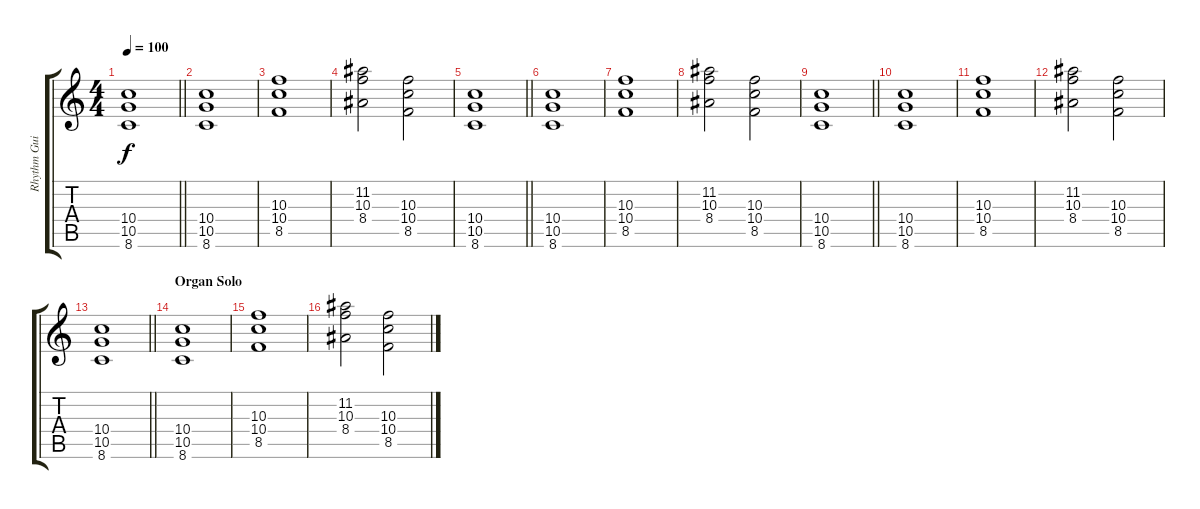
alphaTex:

\track ("Rhythm Guitar" "Rhythm Gui") {instrument distortionguitar}
\staff {score tabs}
\tuning (E4 B3 G3 D3 A2 E2) {hide}
\ts (4 4)
\tempo 100
\clef g2
\barLineRight lightlight
\ks c
(10.4 10.5 8.6).1{dy f} |
(10.4 10.5 8.6).1 |
(10.3 10.4 8.5).1 |
(11.2 10.3 8.4).2 (10.3 10.4 8.5).2 |
\barLineRight lightlight
(10.4 10.5 8.6).1 |
(10.4 10.5 8.6).1 |
(10.3 10.4 8.5).1 |
(11.2 10.3 8.4).2 (10.3 10.4 8.5).2 |
\barLineRight lightlight
(10.4 10.5 8.6).1 |
(10.4 10.5 8.6).1 |
(10.3 10.4 8.5).1 |
(11.2 10.3 8.4).2 (10.3 10.4 8.5).2 |
\barLineRight lightlight
(10.4 10.5 8.6).1 |
\section ("" "Organ Solo")
(10.4 10.5 8.6).1 |
(10.3 10.4 8.5).1 |
(11.2 10.3 8.4).2 (10.3 10.4 8.5).2
